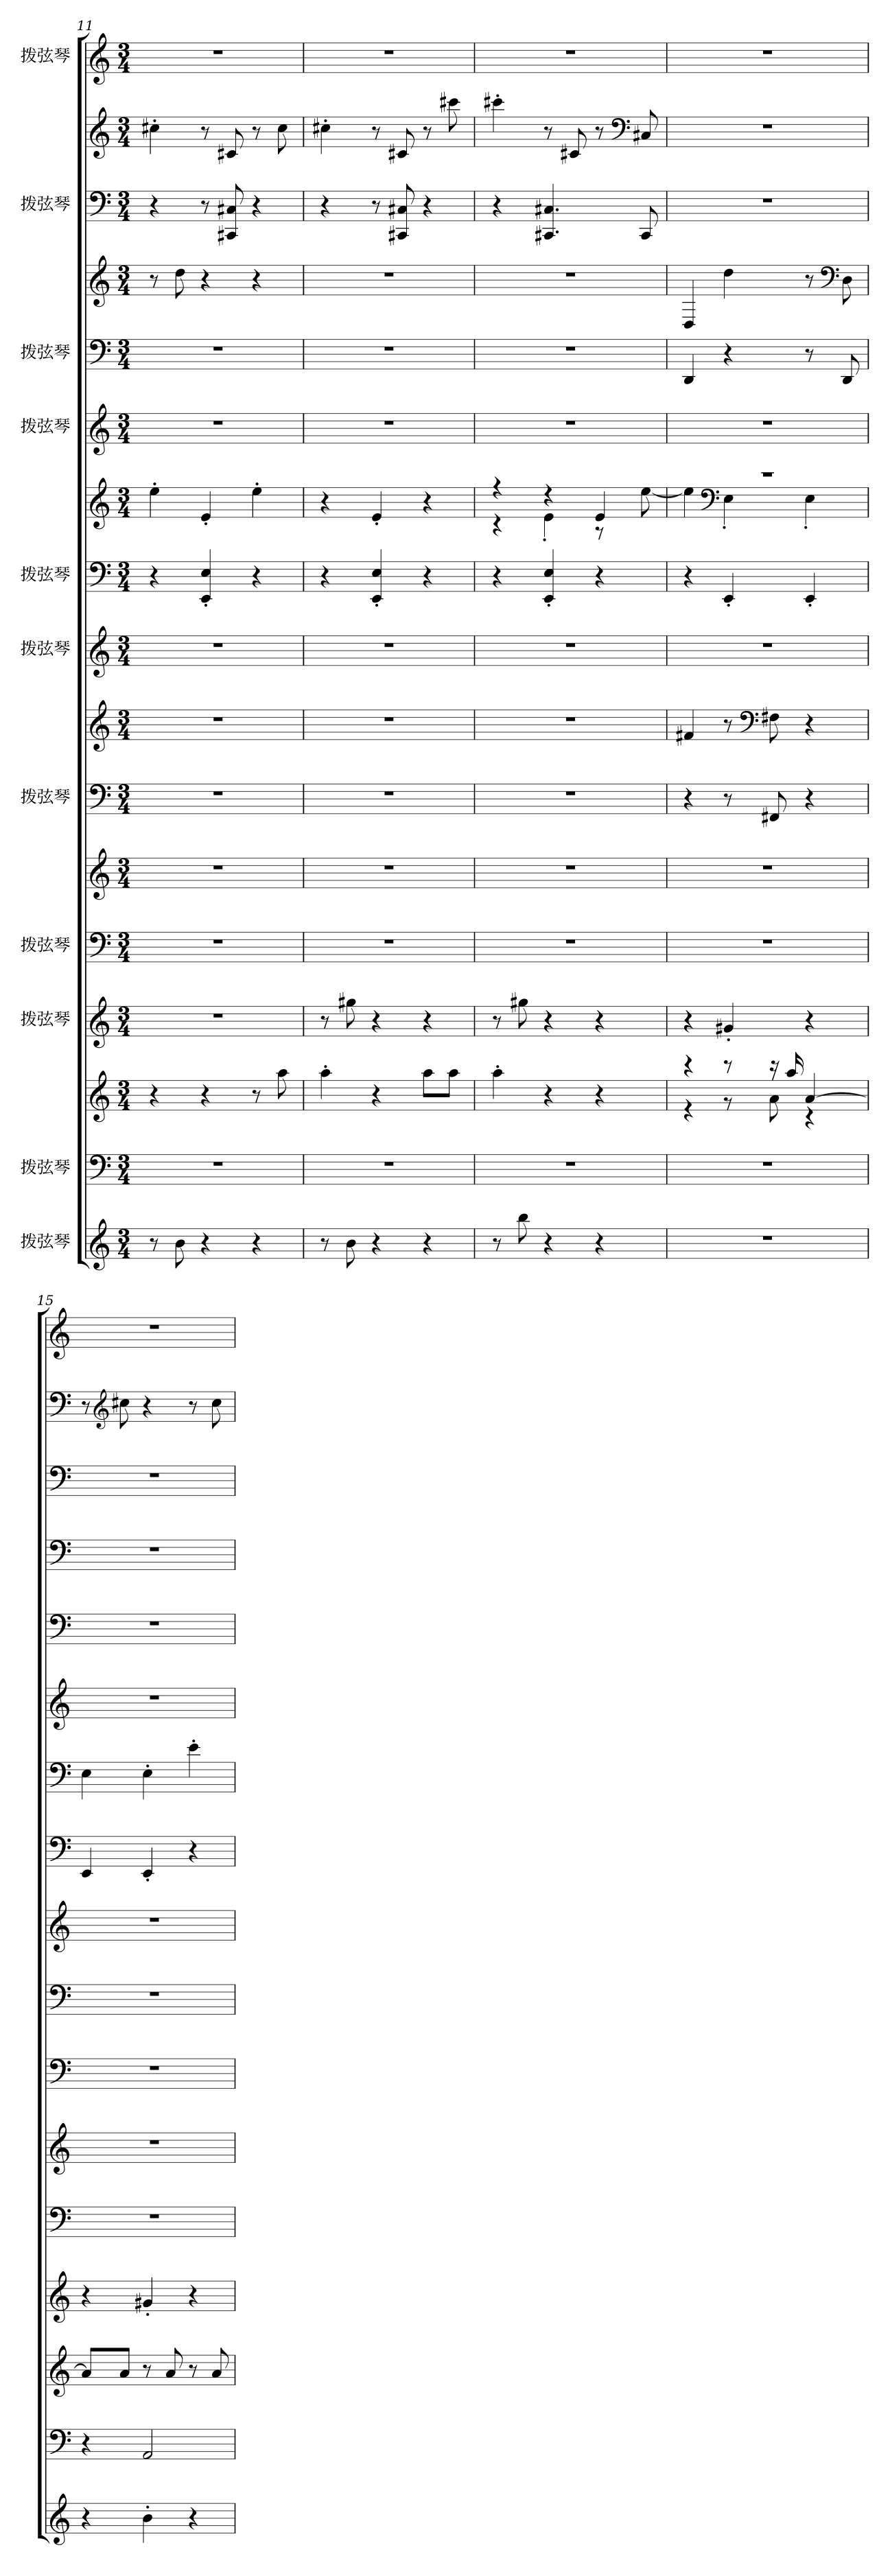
**kern	**kern	**kern	**kern	**kern	**kern	**kern	**kern	**kern	**kern	**kern	**kern	**kern	**kern	**kern	**kern	**kern
*part11	*part10	*part10	*part9	*part8	*part8	*part7	*part7	*part6	*part5	*part5	*part4	*part3	*part3	*part2	*part2	*part1
*staff17	*staff16	*staff15	*staff14	*staff13	*staff12	*staff11	*staff10	*staff9	*staff8	*staff7	*staff6	*staff5	*staff4	*staff3	*staff2	*staff1
*I"拨弦琴	*I"拨弦琴	*	*I"拨弦琴	*I"拨弦琴	*	*I"拨弦琴	*	*I"拨弦琴	*I"拨弦琴	*	*I"拨弦琴	*I"拨弦琴	*	*I"拨弦琴	*	*I"拨弦琴
*clefG2	*clefF4	*clefG2	*clefG2	*clefF4	*clefG2	*clefF4	*clefG2	*clefG2	*clefF4	*clefG2	*clefG2	*clefF4	*clefG2	*clefF4	*clefG2	*clefG2
*k[]	*k[]	*k[]	*k[]	*k[]	*k[]	*k[]	*k[]	*k[]	*k[]	*k[]	*k[]	*k[]	*k[]	*k[]	*k[]	*k[]
*M3/4	*M3/4	*M3/4	*M3/4	*M3/4	*M3/4	*M3/4	*M3/4	*M3/4	*M3/4	*M3/4	*M3/4	*M3/4	*M3/4	*M3/4	*M3/4	*M3/4
=11	=11	=11	=11	=11	=11	=11	=11	=11	=11	=11	=11	=11	=11	=11	=11	=11
8r	2.r	4r	2.r	2.r	2.r	2.r	2.r	2.r	4r	4ee'\	2.r	2.r	8r	4r	4cc#X'\	2.r
8b\	.	.	.	.	.	.	.	.	.	.	.	.	8dd\	.	.	.
4r	.	4r	.	.	.	.	.	.	4EE/' 4E/'	4e'/	.	.	4r	8r	8r	.
.	.	.	.	.	.	.	.	.	.	.	.	.	.	8CC#X/ 8C#X/	8c#X/	.
4r	.	8r	.	.	.	.	.	.	4r	4ee'\	.	.	4r	4r	8r	.
.	.	8aa\	.	.	.	.	.	.	.	.	.	.	.	.	8cc#\	.
!!LO:PB:g=z
=12	=12	=12	=12	=12	=12	=12	=12	=12	=12	=12	=12	=12	=12	=12	=12	=12
8r	2.r	4aa'\	8r	2.r	2.r	2.r	2.r	2.r	4r	4r	2.r	2.r	2.r	4r	4cc#X'\	2.r
8b\	.	.	8gg#X\	.	.	.	.	.	.	.	.	.	.	.	.	.
4r	.	4r	4r	.	.	.	.	.	4EE/' 4E/'	4e'/	.	.	.	8r	8r	.
.	.	.	.	.	.	.	.	.	.	.	.	.	.	8CC#X/ 8C#X/	8c#X/	.
4r	.	8aa\L	4r	.	.	.	.	.	4r	4r	.	.	.	4r	8r	.
.	.	8aa\J	.	.	.	.	.	.	.	.	.	.	.	.	8ccc#X\	.
=13	=13	=13	=13	=13	=13	=13	=13	=13	=13	=13	=13	=13	=13	=13	=13	=13
*	*	*	*	*	*	*	*	*	*	*^	*	*	*	*	*	*
8r	2.r	4aa'\	8r	2.r	2.r	2.r	2.r	2.r	4r	4r	4r	2.r	2.r	2.r	4r	4ccc#X'\	2.r
8bb\	.	.	8gg#X\	.	.	.	.	.	.	.	.	.	.	.	.	.	.
4r	.	4r	4r	.	.	.	.	.	4EE/' 4E/'	4r	4e'\	.	.	.	4.CC#X/ 4.C#X/	8r	.
.	.	.	.	.	.	.	.	.	.	.	.	.	.	.	.	8c#X/	.
4r	.	4r	4r	.	.	.	.	.	4r	4e/	8r	.	.	.	.	8r	.
*	*	*	*	*	*	*	*	*	*	*	*	*	*	*	*	*clefF4	*
.	.	.	.	.	.	.	.	.	.	.	[8ee\	.	.	.	8CC#/	8C#X/	.
=14	=14	=14	=14	=14	=14	=14	=14	=14	=14	=14	=14	=14	=14	=14	=14	=14	=14
*	*	*^	*	*	*	*	*	*	*	*	*	*	*	*	*	*	*
2.r	2.r	4r	4r	4r	2.r	2.r	4r	4f#X/	2.r	4r	2.r	4ee\]	2.r	4DD/	4D/	2.r	2.r	2.r
*	*	*	*	*	*	*	*	*	*	*	*clefF4	*	*	*	*	*	*	*
.	.	8r	8r	4g#X'/	.	.	8r	8r	.	4EE'/	.	4E'\	.	4r	4dd\	.	.	.
*	*	*	*	*	*	*	*	*clefF4	*	*	*	*	*	*	*	*	*	*
.	.	16r	8a\	.	.	.	8FF#X/	8F#X\	.	.	.	.	.	.	.	.	.	.
.	.	16aa/	.	.	.	.	.	.	.	.	.	.	.	.	.	.	.	.
.	.	[4a/	4r	4r	.	.	4r	4r	.	4EE'/	.	4E'\	.	8r	8r	.	.	.
*	*	*	*	*	*	*	*	*	*	*	*	*	*	*	*clefF4	*	*	*
.	.	.	.	.	.	.	.	.	.	.	.	.	.	8DD/	8D\	.	.	.
*	*	*v	*v	*	*	*	*	*	*	*	*v	*v	*	*	*	*	*	*
!!LO:PB:g=z
=15	=15	=15	=15	=15	=15	=15	=15	=15	=15	=15	=15	=15	=15	=15	=15	=15
4r	4r	8a/L]	4r	2.r	2.r	2.r	2.r	2.r	4EE/	4E\	2.r	2.r	2.r	2.r	8r	2.r
*	*	*	*	*	*	*	*	*	*	*	*	*	*	*	*clefG2	*
.	.	8a/J	.	.	.	.	.	.	.	.	.	.	.	.	8cc#X\	.
4b'\	2AA/	8r	4g#X'/	.	.	.	.	.	4EE'/	4E'\	.	.	.	.	4r	.
.	.	8a/	.	.	.	.	.	.	.	.	.	.	.	.	.	.
4r	.	8r	4r	.	.	.	.	.	4r	4e'\	.	.	.	.	8r	.
.	.	8a/	.	.	.	.	.	.	.	.	.	.	.	.	8cc#\	.
=	=	=	=	=	=	=	=	=	=	=	=	=	=	=	=	=
*-	*-	*-	*-	*-	*-	*-	*-	*-	*-	*-	*-	*-	*-	*-	*-	*-
